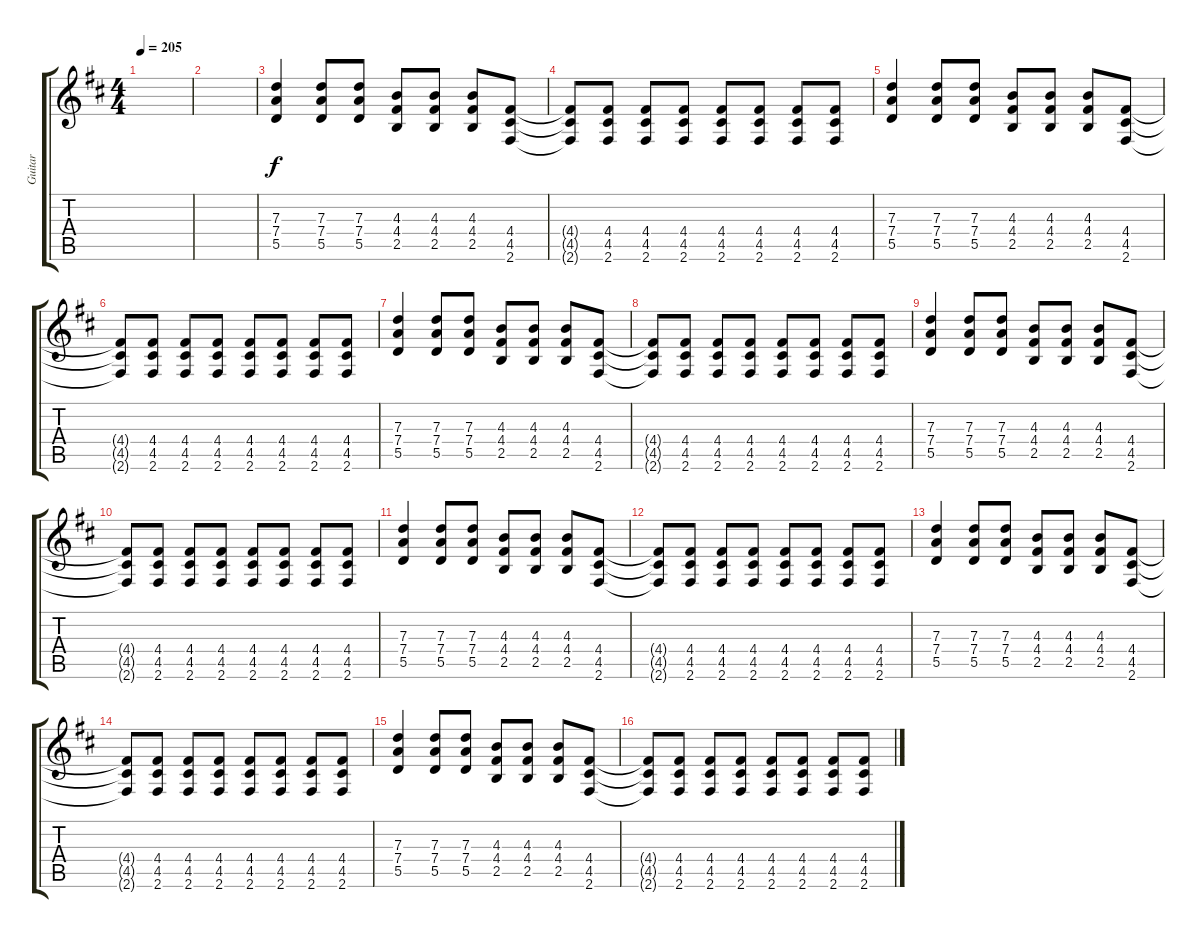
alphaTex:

\track ("Guitar" "Guitar") {instrument distortionguitar}
\staff {score tabs}
\tuning (E4 B3 G3 D3 A2 E2) {hide}
\ts (4 4)
\tempo 205
\clef g2
\ks d
|
|
(7.3 7.4 5.5).4 (7.3 7.4 5.5).8 (7.3 7.4 5.5).8 (4.3 4.4 2.5).8 (4.3 4.4 2.5).8 (4.3 4.4 2.5).8 (4.4 4.5 2.6).8 |
(4.4{t} 4.5{t} 2.6{t}).8 (4.4 4.5 2.6).8 (4.4 4.5 2.6).8 (4.4 4.5 2.6).8 (4.4 4.5 2.6).8 (4.4 4.5 2.6).8 (4.4 4.5 2.6).8 (4.4 4.5 2.6).8 |
(7.3 7.4 5.5).4 (7.3 7.4 5.5).8 (7.3 7.4 5.5).8 (4.3 4.4 2.5).8 (4.3 4.4 2.5).8 (4.3 4.4 2.5).8 (4.4 4.5 2.6).8 |
(4.4{t} 4.5{t} 2.6{t}).8 (4.4 4.5 2.6).8 (4.4 4.5 2.6).8 (4.4 4.5 2.6).8 (4.4 4.5 2.6).8 (4.4 4.5 2.6).8 (4.4 4.5 2.6).8 (4.4 4.5 2.6).8 |
(7.3 7.4 5.5).4 (7.3 7.4 5.5).8 (7.3 7.4 5.5).8 (4.3 4.4 2.5).8 (4.3 4.4 2.5).8 (4.3 4.4 2.5).8 (4.4 4.5 2.6).8 |
(4.4{t} 4.5{t} 2.6{t}).8 (4.4 4.5 2.6).8 (4.4 4.5 2.6).8 (4.4 4.5 2.6).8 (4.4 4.5 2.6).8 (4.4 4.5 2.6).8 (4.4 4.5 2.6).8 (4.4 4.5 2.6).8 |
(7.3 7.4 5.5).4 (7.3 7.4 5.5).8 (7.3 7.4 5.5).8 (4.3 4.4 2.5).8 (4.3 4.4 2.5).8 (4.3 4.4 2.5).8 (4.4 4.5 2.6).8 |
(4.4{t} 4.5{t} 2.6{t}).8 (4.4 4.5 2.6).8 (4.4 4.5 2.6).8 (4.4 4.5 2.6).8 (4.4 4.5 2.6).8 (4.4 4.5 2.6).8 (4.4 4.5 2.6).8 (4.4 4.5 2.6).8 |
(7.3 7.4 5.5).4 (7.3 7.4 5.5).8 (7.3 7.4 5.5).8 (4.3 4.4 2.5).8 (4.3 4.4 2.5).8 (4.3 4.4 2.5).8 (4.4 4.5 2.6).8 |
(4.4{t} 4.5{t} 2.6{t}).8 (4.4 4.5 2.6).8 (4.4 4.5 2.6).8 (4.4 4.5 2.6).8 (4.4 4.5 2.6).8 (4.4 4.5 2.6).8 (4.4 4.5 2.6).8 (4.4 4.5 2.6).8 |
(7.3 7.4 5.5).4 (7.3 7.4 5.5).8 (7.3 7.4 5.5).8 (4.3 4.4 2.5).8 (4.3 4.4 2.5).8 (4.3 4.4 2.5).8 (4.4 4.5 2.6).8 |
(4.4{t} 4.5{t} 2.6{t}).8 (4.4 4.5 2.6).8 (4.4 4.5 2.6).8 (4.4 4.5 2.6).8 (4.4 4.5 2.6).8 (4.4 4.5 2.6).8 (4.4 4.5 2.6).8 (4.4 4.5 2.6).8 |
(7.3 7.4 5.5).4 (7.3 7.4 5.5).8 (7.3 7.4 5.5).8 (4.3 4.4 2.5).8 (4.3 4.4 2.5).8 (4.3 4.4 2.5).8 (4.4 4.5 2.6).8 |
(4.4{t} 4.5{t} 2.6{t}).8 (4.4 4.5 2.6).8 (4.4 4.5 2.6).8 (4.4 4.5 2.6).8 (4.4 4.5 2.6).8 (4.4 4.5 2.6).8 (4.4 4.5 2.6).8 (4.4 4.5 2.6).8
